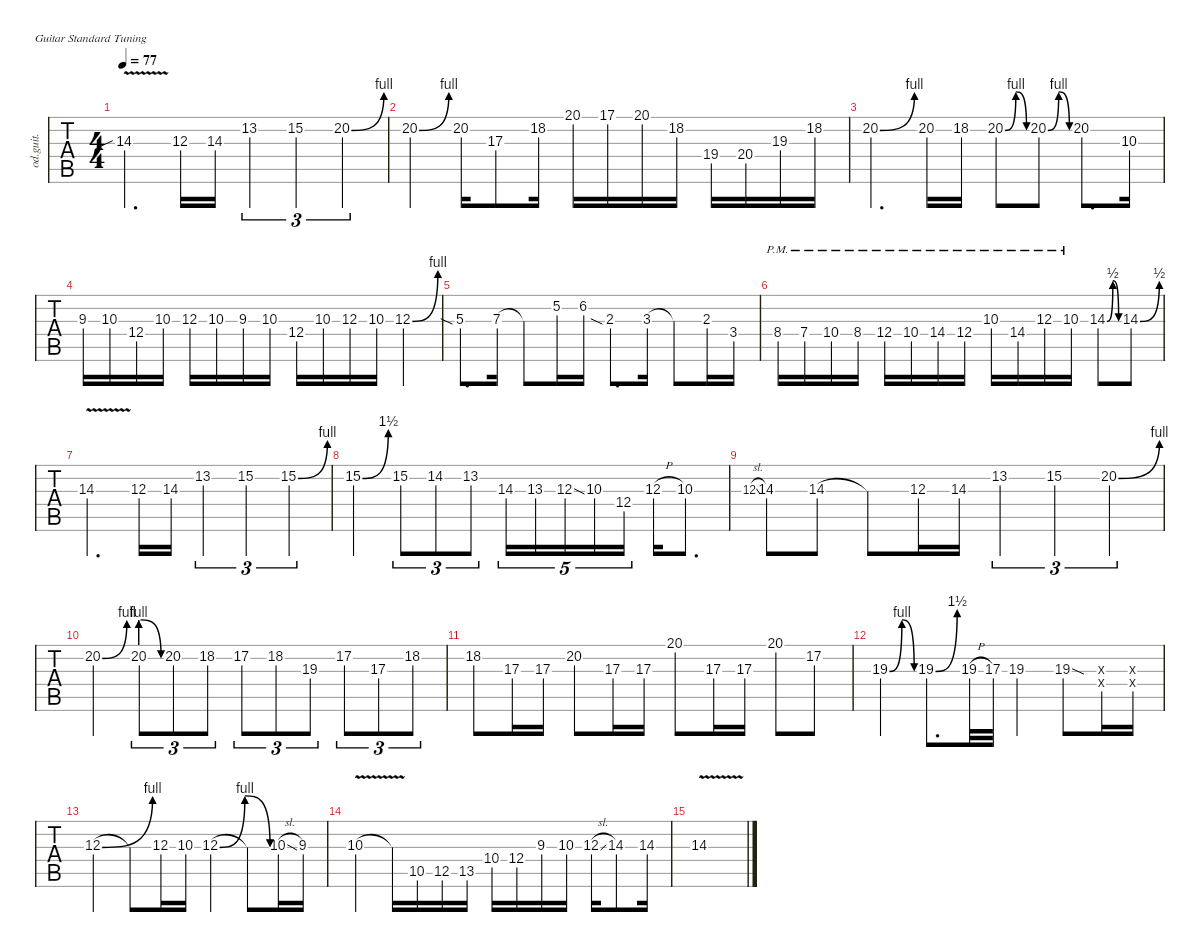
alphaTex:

\defaultSystemsLayout 4
\hideDynamics
\bracketExtendMode nobrackets
\otherSystemsTrackNameOrientation horizontal
\track ("Overdriven Guitar" "od.guit.") {instrument overdrivenguitar}
\staff {tabs}
\tuning (E4 B3 G3 D3 A2 E2)
\ts (4 4)
\tempo 77
\clef g2
\ks c
14.3{v sib}.4{d dy mf} 12.3.16 14.3.16 13.2.4{tu (3 2)} 15.2.4{tu (3 2)} 20.2{be (bend 0 0 15 4)}.4{tu (3 2)} |
20.2{be (bend 0 0 15 4)}.4 20.2.16 17.3.8 18.2.16 20.1.16 17.1.16 20.1.16 18.2.16 19.4.16 20.4{acc #}.16 19.3.16 18.2.16 |
20.2{be (bend 0 0 15 4)}.4{d} 20.2.16 18.2.16 20.2{be (bendrelease 0 0 10.2 4 20.4 4 30 0)}.8 20.2{be (bendrelease 0 0 10.2 4 20.4 4 30 0)}.8 20.2.8{d} 10.3.16 |
9.3.16 10.3.16 12.4.16 10.3.16 12.3.16 10.3.16 9.3.16 10.3.16 12.4.16 10.3.16 12.3.16 10.3.16 12.3{be (bend 0 0 15 4)}.4 |
5.3{sia}.8{d} 7.3.16 7.3{t}.8 5.2.16 6.2.16 2.3{sia}.8{d} 3.3{acc #}.16 3.3{t acc #}.8 2.3.16 3.4.16 |
8.4{pm acc #}.16 7.4{pm}.16 10.4{pm}.16 8.4{pm acc #}.16 12.4{pm}.16 10.4{pm}.16 14.4{pm}.16 12.4{pm}.16 10.3{pm}.16 14.4{pm}.16 12.3{pm}.16 10.3{pm}.16 14.3{be (bendrelease 0 0 9.6 2 20.4 2 30 0)}.8 14.3{be (bend 0 0 15 2)}.8 |
14.3{v}.4{d} 12.3.16 14.3.16 13.2.4{tu (3 2)} 15.2.4{tu (3 2)} 15.2{be (bend 0 0 15 4)}.4{tu (3 2)} |
15.2{be (bend 0 0 15.6 6)}.4 15.2.8{tu (3 2)} 14.2{st acc #}.8{tu (3 2)} 13.2{st}.8{tu (3 2)} 14.3.16{tu (5 4)} 13.3{acc #}.16{tu (5 4)} 12.3{ss}.16{tu (5 4)} 10.3.16{tu (5 4)} 12.4.16{tu (5 4)} 12.3{h}.16 10.3.8{d} |
12.3{sl}.8{gr} 14.3.8 14.3.8 14.3{t}.8 12.3.16 14.3.16 13.2.4{tu (3 2)} 15.2.4{tu (3 2)} 20.2{be (bend 0 0 15 4)}.4{tu (3 2)} |
20.2{be (bend 0 0 15 4)}.4 20.2{be (prebendrelease 0 4 15 0)}.8{tu (3 2)} 20.2.8{tu (3 2)} 18.2.8{tu (3 2)} 17.2.8{tu (3 2)} 18.2.8{tu (3 2)} 19.3.8{tu (3 2)} 17.2.8{tu (3 2)} 17.3.8{tu (3 2)} 18.2.8{tu (3 2)} |
18.2.8 17.3.16 17.3.16 20.2.8 17.3.16 17.3.16 20.1.8 17.3.16 17.3.16 20.1.8 17.2.8 |
19.3{be (bendrelease 0 0 10.2 4 20.4 4 30 0)}.4 19.3{be (bend 0 0 16.2 6)}.8{d} 19.3{h}.32 17.3.32 19.3.4 19.3{sod}.8 (0.3{x} 0.4{x}).16 (0.3{x} 0.4{x}).16 |
12.3{be (bend 0 0 15 4)}.4 12.3{t}.8 12.3.16 10.3.16 12.3{be (bendrelease 0 0 10.2 4 20.4 4 30 0)}.4 12.3{t}.8 10.3{sl}.16 9.3.16 |
10.3{v}.4 10.3{t}.16 10.5.16 12.5.16 13.5{acc #}.16 10.4.16 12.4.16 9.3.16 10.3.16 12.3{sl}.16 14.3.8 14.3.16 |
14.3{v}.1
